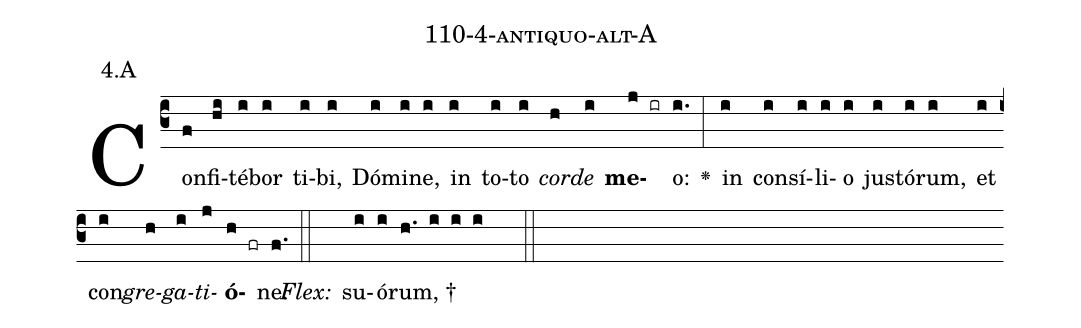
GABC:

name: 110-4-antiquo-alt-A;
annotation: 4.A;
%%
(c3)Con(f)fi(hi)té(i)bor(i) ti(i)bi,(i) Dó(i)mi(i)ne,(i) in(i) to(i)to(i) <i>cor</i>(h)<i>de</i>(i) <b>me</b>(j ir)o:(i.) <v>\greheightstar</v>(:) in(i) con(i)sí(i)li(i)o(i) jus(i)tó(i)rum,(i) et(i) con(i)<i>gre</i>(h)<i>ga</i>(i)<i>ti</i>(j)<b>ó</b>(h fr)ne.(f.) (::)
<i>Flex:</i>()  su(i)ó(i)rum, †(h. i i i  ::)

%E(i) u(h) o(i) u(j) a(h) e.(f.) (::)
